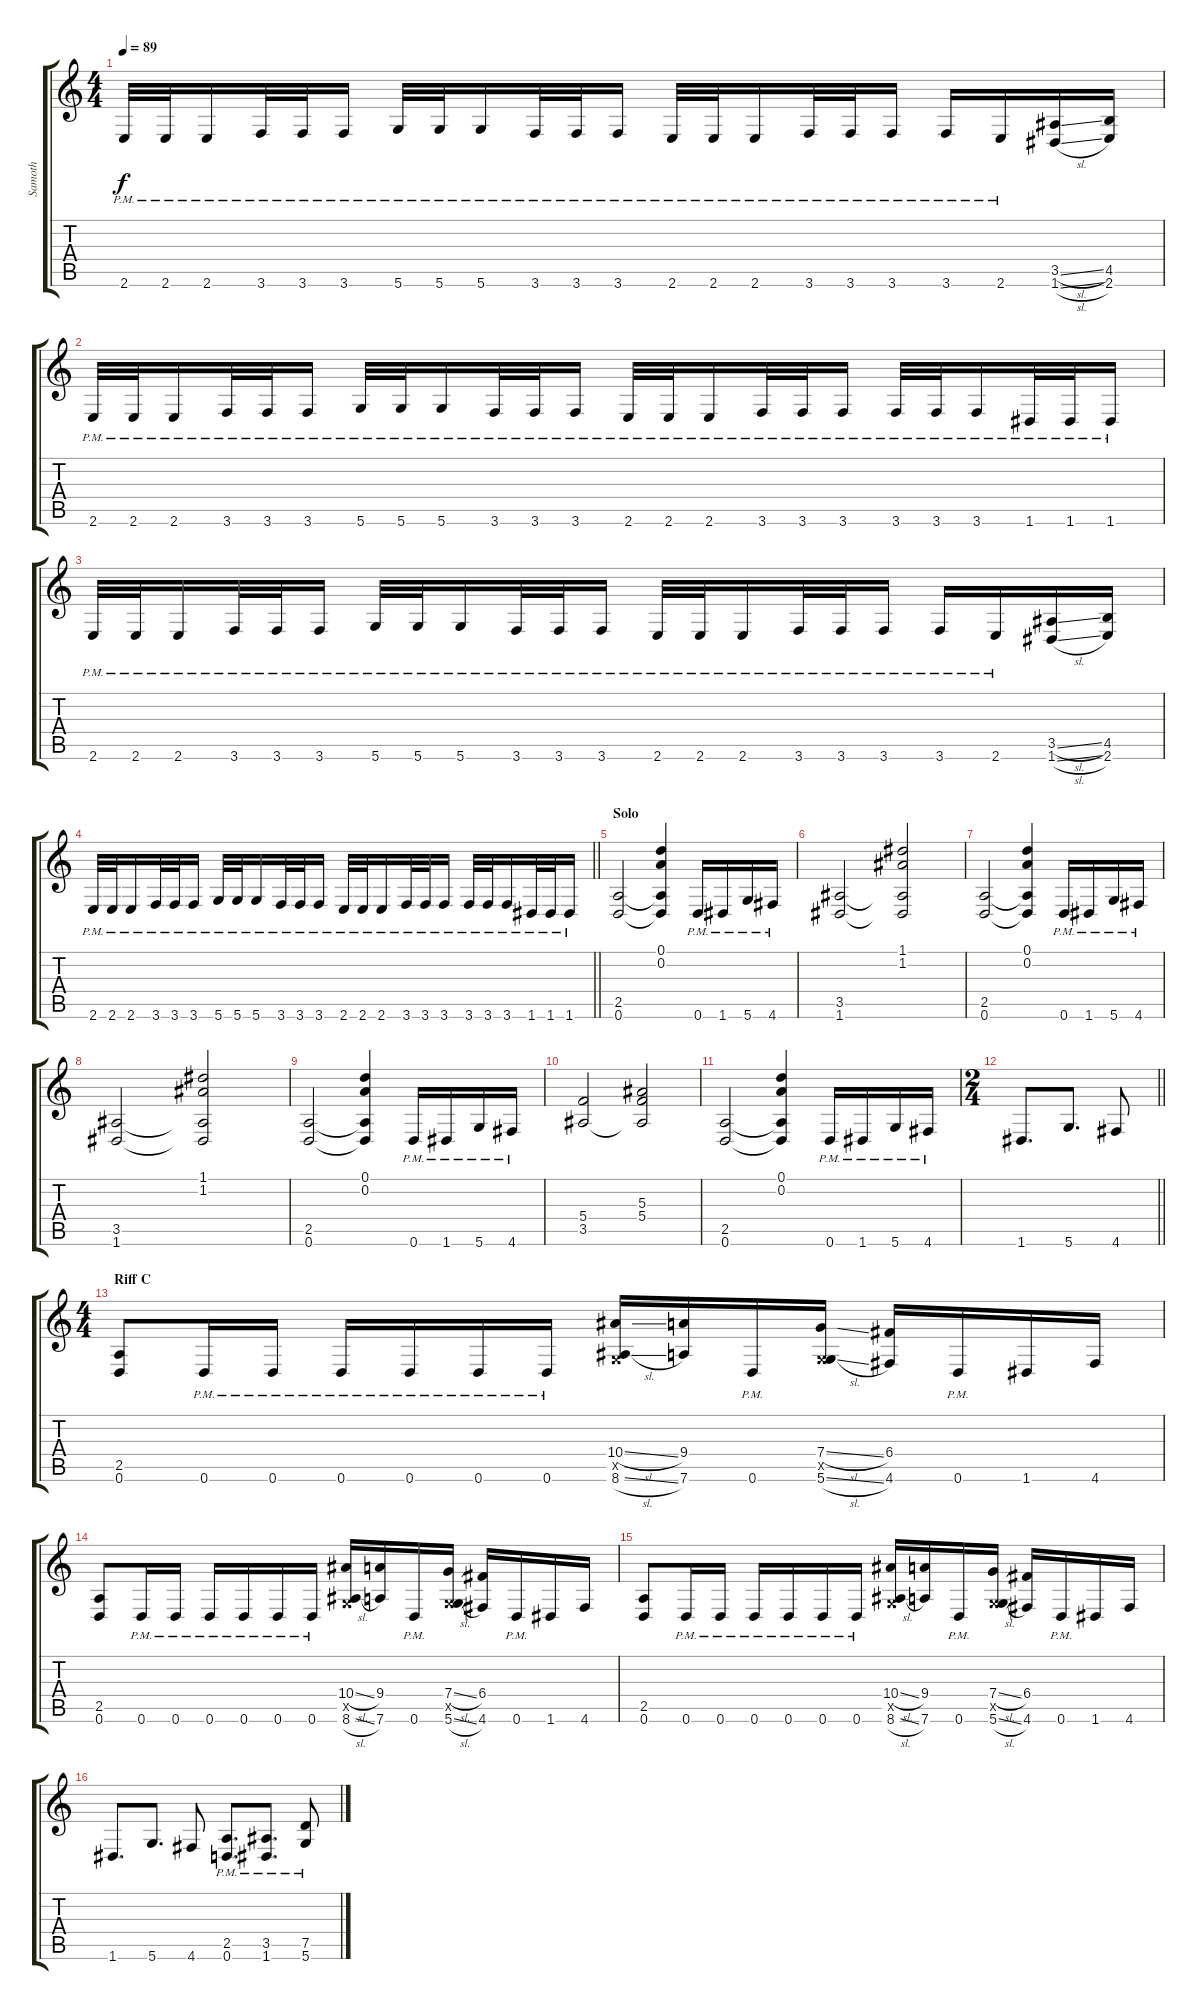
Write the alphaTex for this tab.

\track ("Samoth" "Samoth") {instrument distortionguitar}
\staff {score tabs}
\tuning (D4 A3 F3 C3 G2 D2) {hide}
\ts (4 4)
\tempo 89
\clef g2
\ks c
2.6{pm}.32{dy f} 2.6{pm}.32 2.6{pm}.16 3.6{pm}.32 3.6{pm}.32 3.6{pm}.16 5.6{pm}.32 5.6{pm}.32 5.6{pm}.16 3.6{pm}.32 3.6{pm}.32 3.6{pm}.16 2.6{pm}.32 2.6{pm}.32 2.6{pm}.16 3.6{pm}.32 3.6{pm}.32 3.6{pm}.16 3.6{pm}.16 2.6{pm}.16 (3.5{sl} 1.6{sl}).16 (4.5 2.6).16 |
2.6{pm}.32 2.6{pm}.32 2.6{pm}.16 3.6{pm}.32 3.6{pm}.32 3.6{pm}.16 5.6{pm}.32 5.6{pm}.32 5.6{pm}.16 3.6{pm}.32 3.6{pm}.32 3.6{pm}.16 2.6{pm}.32 2.6{pm}.32 2.6{pm}.16 3.6{pm}.32 3.6{pm}.32 3.6{pm}.16 3.6{pm}.32 3.6{pm}.32 3.6{pm}.16 1.6{pm}.32 1.6{pm}.32 1.6{pm}.16 |
2.6{pm}.32 2.6{pm}.32 2.6{pm}.16 3.6{pm}.32 3.6{pm}.32 3.6{pm}.16 5.6{pm}.32 5.6{pm}.32 5.6{pm}.16 3.6{pm}.32 3.6{pm}.32 3.6{pm}.16 2.6{pm}.32 2.6{pm}.32 2.6{pm}.16 3.6{pm}.32 3.6{pm}.32 3.6{pm}.16 3.6{pm}.16 2.6{pm}.16 (3.5{sl} 1.6{sl}).16 (4.5 2.6).16 |
\barLineRight lightlight
2.6{pm}.32 2.6{pm}.32 2.6{pm}.16 3.6{pm}.32 3.6{pm}.32 3.6{pm}.16 5.6{pm}.32 5.6{pm}.32 5.6{pm}.16 3.6{pm}.32 3.6{pm}.32 3.6{pm}.16 2.6{pm}.32 2.6{pm}.32 2.6{pm}.16 3.6{pm}.32 3.6{pm}.32 3.6{pm}.16 3.6{pm}.32 3.6{pm}.32 3.6{pm}.16 1.6{pm}.32 1.6{pm}.32 1.6{pm}.16 |
\section ("" "Solo")
(2.5 0.6).2{balance 11} (0.1 0.2 2.5{t} 0.6{t}).4 0.6{pm}.16 1.6{pm}.16 5.6{pm}.16 4.6{pm}.16 |
(3.5 1.6).2 (1.1 1.2 3.5{t} 1.6{t}).2 |
(2.5 0.6).2 (0.1 0.2 2.5{t} 0.6{t}).4 0.6{pm}.16 1.6{pm}.16 5.6{pm}.16 4.6{pm}.16 |
(3.5 1.6).2 (1.1 1.2 3.5{t} 1.6{t}).2 |
(2.5 0.6).2 (0.1 0.2 2.5{t} 0.6{t}).4 0.6{pm}.16 1.6{pm}.16 5.6{pm}.16 4.6{pm}.16 |
(5.4 3.5).2 (5.3 5.4 3.5{t}).2 |
(2.5 0.6).2 (0.1 0.2 2.5{t} 0.6{t}).4 0.6{pm}.16 1.6{pm}.16 5.6{pm}.16 4.6{pm}.16 |
\ts (2 4)
\barLineRight lightlight
1.6.8{d} 5.6.8{d} 4.6.8 |
\ts (4 4)
\section ("" "Riff C")
(2.5 0.6).8{balance 14} 0.6{pm}.16 0.6{pm}.16 0.6{pm}.16 0.6{pm}.16 0.6{pm}.16 0.6{pm}.16 (10.4{sl} 0.5{x} 8.6{sl}).16 (9.4 7.6).16 0.6{pm}.16 (7.4{sl} 0.5{x} 5.6{sl}).16 (6.4 4.6).16 0.6{pm}.16 1.6.16 4.6.16 |
(2.5 0.6).8 0.6{pm}.16 0.6{pm}.16 0.6{pm}.16 0.6{pm}.16 0.6{pm}.16 0.6{pm}.16 (10.4{sl} 0.5{x} 8.6{sl}).16 (9.4 7.6).16 0.6{pm}.16 (7.4{sl} 0.5{x} 5.6{sl}).16 (6.4 4.6).16 0.6{pm}.16 1.6.16 4.6.16 |
(2.5 0.6).8 0.6{pm}.16 0.6{pm}.16 0.6{pm}.16 0.6{pm}.16 0.6{pm}.16 0.6{pm}.16 (10.4{sl} 0.5{x} 8.6{sl}).16 (9.4 7.6).16 0.6{pm}.16 (7.4{sl} 0.5{x} 5.6{sl}).16 (6.4 4.6).16 0.6{pm}.16 1.6.16 4.6.16 |
1.6.8{d} 5.6.8{d} 4.6.8 (2.5{pm} 0.6{pm}).8{d} (3.5{pm} 1.6{pm}).8{d} (7.5{pm} 5.6{pm}).8
